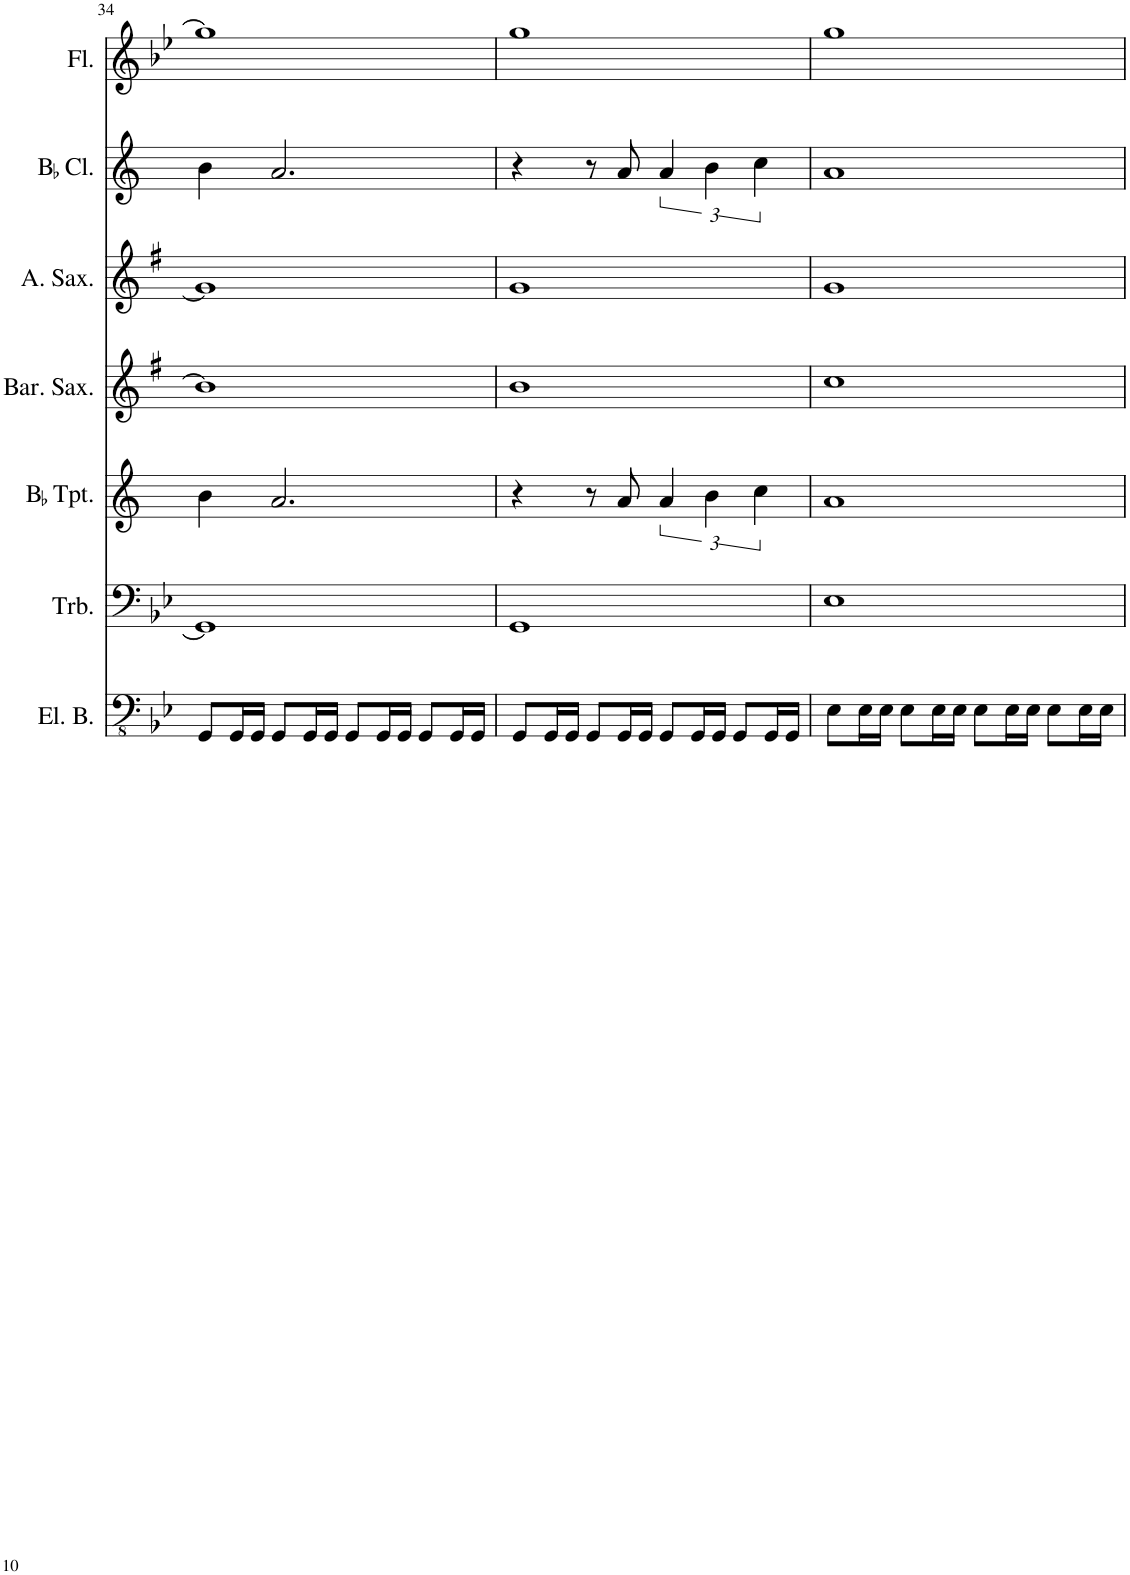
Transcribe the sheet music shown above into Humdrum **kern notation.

**kern	**kern	**kern	**kern	**kern	**kern	**kern
*part7	*part6	*part5	*part4	*part3	*part2	*part1
*staff7	*staff6	*staff5	*staff4	*staff3	*staff2	*staff1
*I"Electric Bass	*I"Trombone	*I"BaccidentalFlat Trumpet	*I"Baritone Saxophone	*I"Alto Saxophone	*I"BaccidentalFlat Clarinet	*I"Flute
*I'El. B.	*I'Trb.	*I'BaccidentalFlat Tpt.	*I'Bar. Sax.	*I'A. Sax.	*I'BaccidentalFlat Cl.	*I'Fl.
!!LO:PB:g=z
*clefFv4	*clefF4	*clefG2	*clefG2	*clefG2	*clefG2	*clefG2
*	*	*Trd1c2	*Trd12c21	*Trd5c9	*Trd1c2	*
*k[b-e-]	*k[b-e-]	*k[]	*k[f#]	*k[f#]	*k[]	*k[b-e-]
*M4/4	*M4/4	*M4/4	*M4/4	*M4/4	*M4/4	*M4/4
=34	=34	=34	=34	=34	=34	=34
8GGG/L	1GG]	4b\	1b]	1g]	4b\	1gg]
16GGG/L	.	.	.	.	.	.
16GGG/JJ	.	.	.	.	.	.
8GGG/L	.	2.a/	.	.	2.a/	.
16GGG/L	.	.	.	.	.	.
16GGG/JJ	.	.	.	.	.	.
8GGG/L	.	.	.	.	.	.
16GGG/L	.	.	.	.	.	.
16GGG/JJ	.	.	.	.	.	.
8GGG/L	.	.	.	.	.	.
16GGG/L	.	.	.	.	.	.
16GGG/JJ	.	.	.	.	.	.
=35	=35	=35	=35	=35	=35	=35
8GGG/L	1GG	4r	1b	1g	4r	1gg
16GGG/L	.	.	.	.	.	.
16GGG/JJ	.	.	.	.	.	.
8GGG/L	.	8r	.	.	8r	.
16GGG/L	.	8a/	.	.	8a/	.
16GGG/JJ	.	.	.	.	.	.
8GGG/L	.	6a/	.	.	6a/	.
16GGG/L	.	.	.	.	.	.
.	.	6b\	.	.	6b\	.
16GGG/JJ	.	.	.	.	.	.
8GGG/L	.	.	.	.	.	.
.	.	6cc\	.	.	6cc\	.
16GGG/L	.	.	.	.	.	.
16GGG/JJ	.	.	.	.	.	.
=36	=36	=36	=36	=36	=36	=36
8EE-\L	1E-	1a	1cc	1g	1a	1gg
16EE-\L	.	.	.	.	.	.
16EE-\JJ	.	.	.	.	.	.
8EE-\L	.	.	.	.	.	.
16EE-\L	.	.	.	.	.	.
16EE-\JJ	.	.	.	.	.	.
8EE-\L	.	.	.	.	.	.
16EE-\L	.	.	.	.	.	.
16EE-\JJ	.	.	.	.	.	.
8EE-\L	.	.	.	.	.	.
16EE-\L	.	.	.	.	.	.
16EE-\JJ	.	.	.	.	.	.
=	=	=	=	=	=	=
*-	*-	*-	*-	*-	*-	*-
